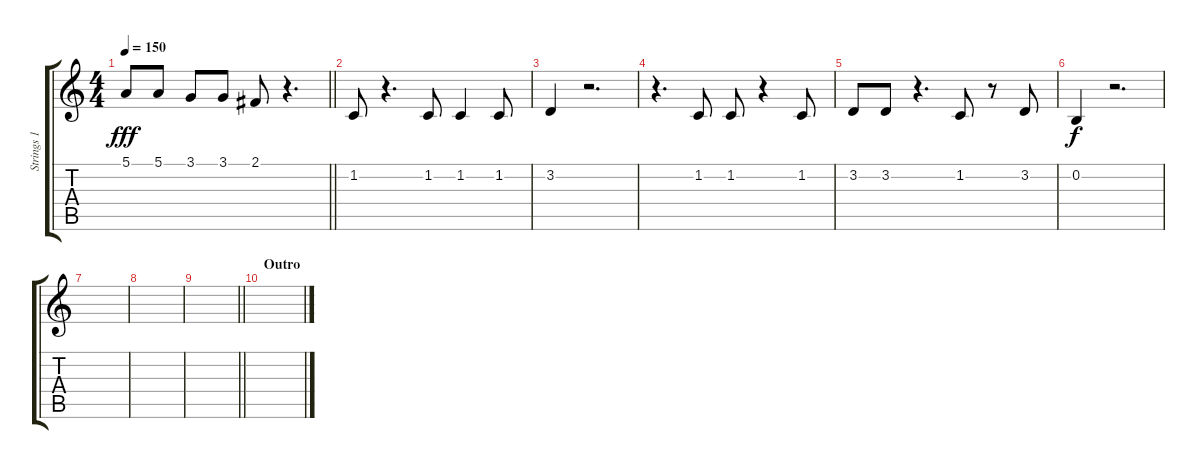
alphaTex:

\track ("Strings 1 (vocals)" "Strings 1 ") {mute instrument frenchhorn}
\staff {score tabs}
\tuning (E4 B3 G3 D3 A2 E2) {hide}
\ts (4 4)
\tempo 150
\clef g2
\barLineRight lightlight
\ks c
5.1.8{dy fff} 5.1.8 3.1.8 3.1.8 2.1.8 r.4{d} |
1.2.8 r.4{d} 1.2.8 1.2.4 1.2.8 |
3.2.4 r.2{d} |
r.4{d} 1.2.8 1.2.8 r.4 1.2.8 |
3.2.8 3.2.8 r.4{d} 1.2.8 r.8 3.2.8 |
0.2.4{dy f} r.2{d} |
|
|
\barLineRight lightlight
|
\section ("" "Outro")
